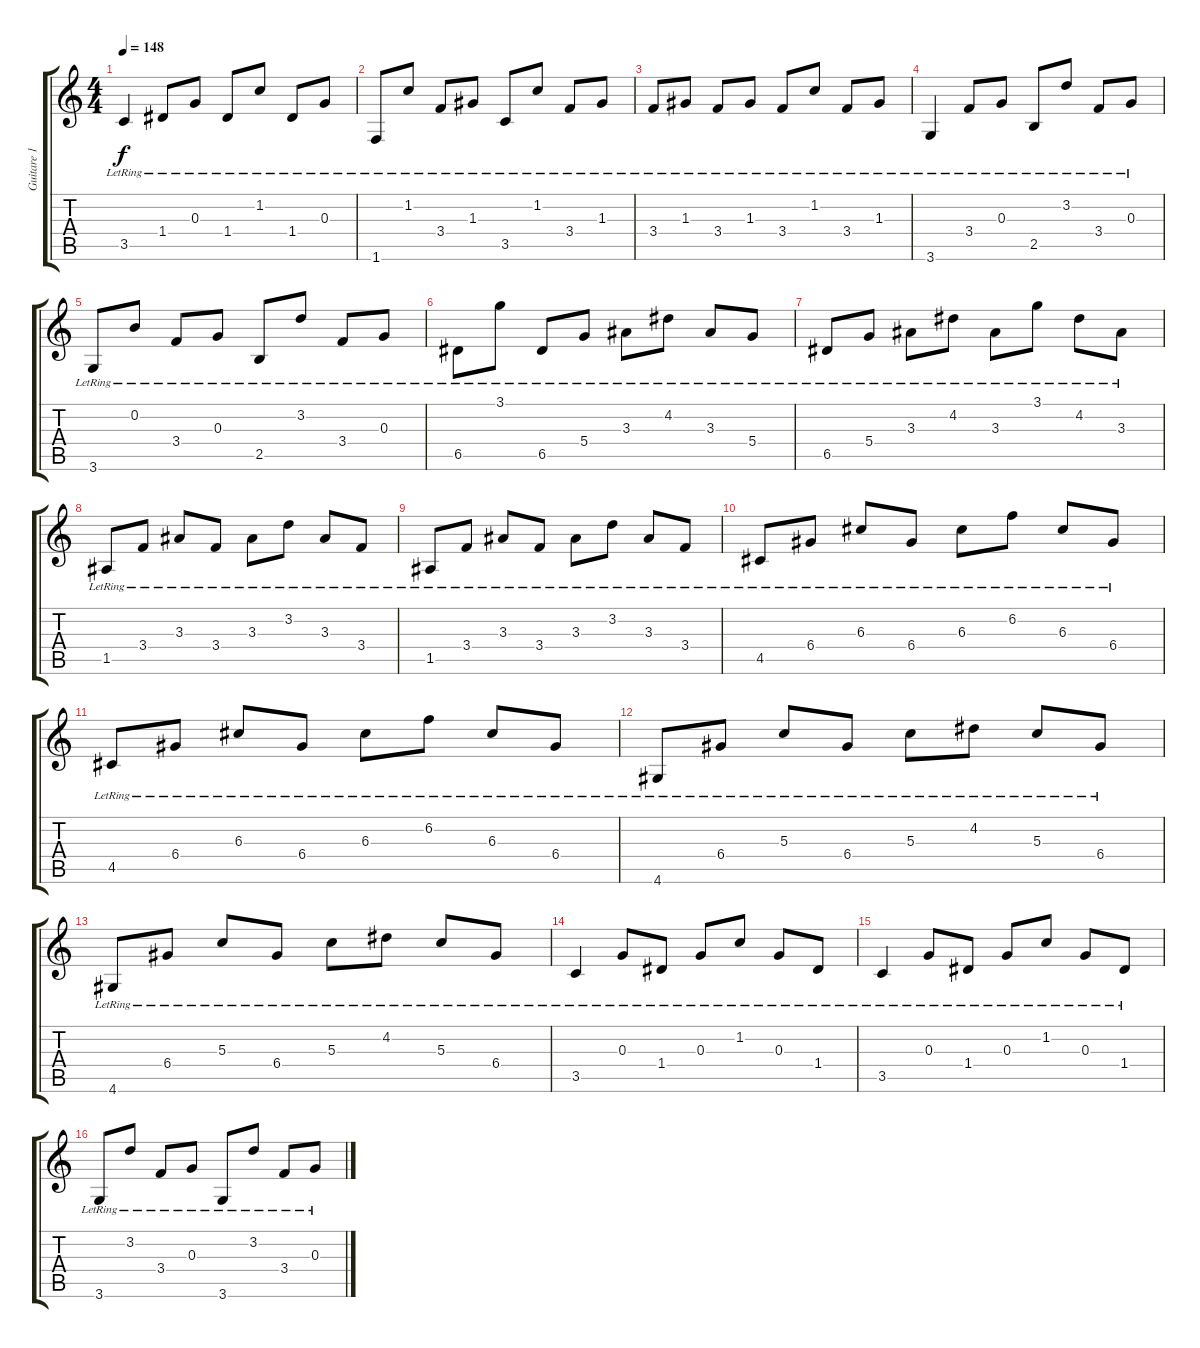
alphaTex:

\track ("Guitare 1" "Guitare 1") {instrument acousticguitarsteel}
\staff {score tabs}
\tuning (E4 B3 G3 D3 A2 E2) {hide}
\ts (4 4)
\tempo 148
\clef g2
\ks c
3.5{lr}.4{dy f} 1.4{lr}.8 0.3{lr}.8 1.4{lr}.8 1.2{lr}.8 1.4{lr}.8 0.3{lr}.8 |
1.6{lr}.8 1.2{lr}.8 3.4{lr}.8 1.3{lr}.8 3.5{lr}.8 1.2{lr}.8 3.4{lr}.8 1.3{lr}.8 |
3.4{lr}.8 1.3{lr}.8 3.4{lr}.8 1.3{lr}.8 3.4{lr}.8 1.2{lr}.8 3.4{lr}.8 1.3{lr}.8 |
3.6{lr}.4 3.4{lr}.8 0.3{lr}.8 2.5{lr}.8 3.2{lr}.8 3.4{lr}.8 0.3{lr}.8 |
3.6{lr}.8 0.2{lr}.8 3.4{lr}.8 0.3{lr}.8 2.5{lr}.8 3.2{lr}.8 3.4{lr}.8 0.3{lr}.8 |
6.5{lr}.8 3.1{lr}.8 6.5{lr}.8 5.4{lr}.8 3.3{lr}.8 4.2{lr}.8 3.3{lr}.8 5.4{lr}.8 |
6.5{lr}.8 5.4{lr}.8 3.3{lr}.8 4.2{lr}.8 3.3{lr}.8 3.1{lr}.8 4.2{lr}.8 3.3{lr}.8 |
1.5{lr}.8 3.4{lr}.8 3.3{lr}.8 3.4{lr}.8 3.3{lr}.8 3.2{lr}.8 3.3{lr}.8 3.4{lr}.8 |
1.5{lr}.8 3.4{lr}.8 3.3{lr}.8 3.4{lr}.8 3.3{lr}.8 3.2{lr}.8 3.3{lr}.8 3.4{lr}.8 |
4.5{lr}.8 6.4{lr}.8 6.3{lr}.8 6.4{lr}.8 6.3{lr}.8 6.2{lr}.8 6.3{lr}.8 6.4{lr}.8 |
4.5{lr}.8 6.4{lr}.8 6.3{lr}.8 6.4{lr}.8 6.3{lr}.8 6.2{lr}.8 6.3{lr}.8 6.4{lr}.8 |
4.6{lr}.8 6.4{lr}.8 5.3{lr}.8 6.4{lr}.8 5.3{lr}.8 4.2{lr}.8 5.3{lr}.8 6.4{lr}.8 |
4.6{lr}.8 6.4{lr}.8 5.3{lr}.8 6.4{lr}.8 5.3{lr}.8 4.2{lr}.8 5.3{lr}.8 6.4{lr}.8 |
3.5{lr}.4 0.3{lr}.8 1.4{lr}.8 0.3{lr}.8 1.2{lr}.8 0.3{lr}.8 1.4{lr}.8 |
3.5{lr}.4 0.3{lr}.8 1.4{lr}.8 0.3{lr}.8 1.2{lr}.8 0.3{lr}.8 1.4{lr}.8 |
3.6{lr}.8 3.2{lr}.8 3.4{lr}.8 0.3{lr}.8 3.6{lr}.8 3.2{lr}.8 3.4{lr}.8 0.3{lr}.8
